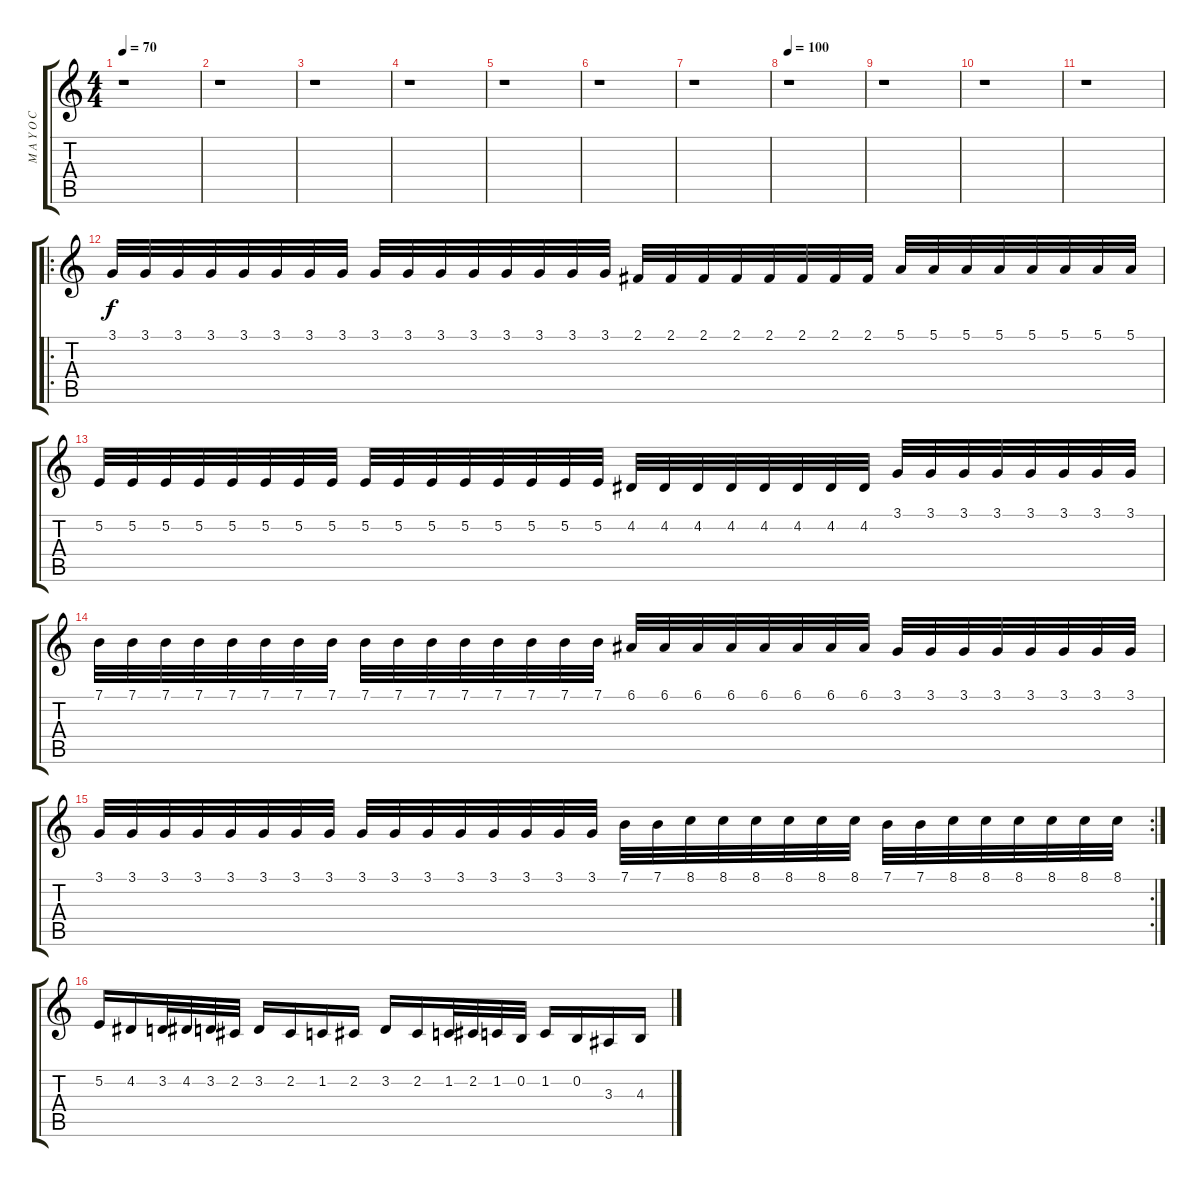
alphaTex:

\track ("M A Y O C C U R" "M A Y O C ") {instrument rockorgan}
\staff {score tabs}
\tuning (E4 B3 G3 D3 A2 E2) {hide}
\ts (4 4)
\tempo 70
\clef g2
\ks c
r.1{dy f} |
r.1 |
r.1 |
r.1 |
r.1 |
r.1 |
r.1 |
\tempo 100
r.1 |
r.1 |
r.1 |
r.1 |
\ro
3.1.32 3.1.32 3.1.32 3.1.32 3.1.32 3.1.32 3.1.32 3.1.32 3.1.32 3.1.32 3.1.32 3.1.32 3.1.32 3.1.32 3.1.32 3.1.32 2.1.32 2.1.32 2.1.32 2.1.32 2.1.32 2.1.32 2.1.32 2.1.32 5.1.32 5.1.32 5.1.32 5.1.32 5.1.32 5.1.32 5.1.32 5.1.32 |
5.2.32 5.2.32 5.2.32 5.2.32 5.2.32 5.2.32 5.2.32 5.2.32 5.2.32 5.2.32 5.2.32 5.2.32 5.2.32 5.2.32 5.2.32 5.2.32 4.2.32 4.2.32 4.2.32 4.2.32 4.2.32 4.2.32 4.2.32 4.2.32 3.1.32 3.1.32 3.1.32 3.1.32 3.1.32 3.1.32 3.1.32 3.1.32 |
7.1.32 7.1.32 7.1.32 7.1.32 7.1.32 7.1.32 7.1.32 7.1.32 7.1.32 7.1.32 7.1.32 7.1.32 7.1.32 7.1.32 7.1.32 7.1.32 6.1.32 6.1.32 6.1.32 6.1.32 6.1.32 6.1.32 6.1.32 6.1.32 3.1.32 3.1.32 3.1.32 3.1.32 3.1.32 3.1.32 3.1.32 3.1.32 |
\rc 2
3.1.32 3.1.32 3.1.32 3.1.32 3.1.32 3.1.32 3.1.32 3.1.32 3.1.32 3.1.32 3.1.32 3.1.32 3.1.32 3.1.32 3.1.32 3.1.32 7.1.32 7.1.32 8.1.32 8.1.32 8.1.32 8.1.32 8.1.32 8.1.32 7.1.32 7.1.32 8.1.32 8.1.32 8.1.32 8.1.32 8.1.32 8.1.32 |
5.2.16 4.2.16 3.2.32 4.2.32 3.2.32 2.2.32 3.2.16 2.2.16 1.2.16 2.2.16 3.2.16 2.2.16 1.2.32 2.2.32 1.2.32 0.2.32 1.2.16 0.2.16 3.3.16 4.3.16
